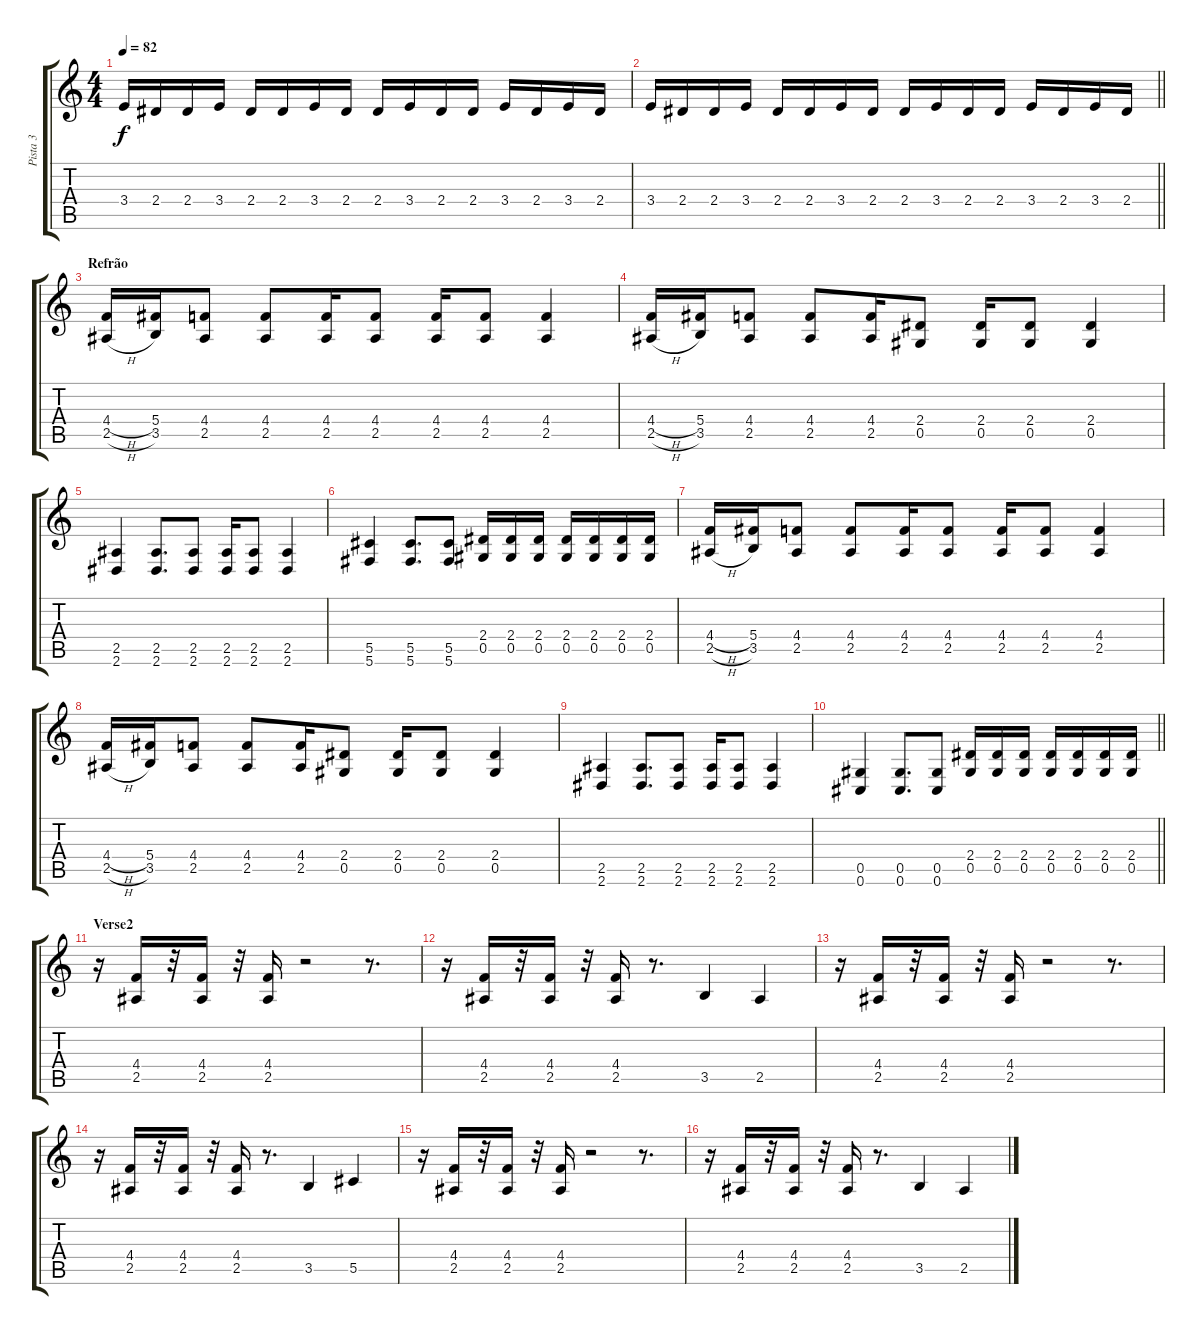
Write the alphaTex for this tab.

\track ("Pista 3" "Pista 3") {instrument distortionguitar}
\staff {score tabs}
\tuning (Eb4 Bb3 Gb3 Db3 Ab2 Db2) {hide}
\ts (4 4)
\tempo 82
\clef g2
\ks c
3.4.16{dy f} 2.4.16 2.4.16 3.4.16 2.4.16 2.4.16 3.4.16 2.4.16 2.4.16 3.4.16 2.4.16 2.4.16 3.4.16 2.4.16 3.4.16 2.4.16 |
\barLineRight lightlight
3.4.16 2.4.16 2.4.16 3.4.16 2.4.16 2.4.16 3.4.16 2.4.16 2.4.16 3.4.16 2.4.16 2.4.16 3.4.16 2.4.16 3.4.16 2.4.16 |
\section ("" "Refrão")
(4.4{h} 2.5{h}).16 (5.4 3.5).16 (4.4 2.5).8 (4.4 2.5).8 (4.4 2.5).16 (4.4 2.5).8 (4.4 2.5).16 (4.4 2.5).8 (4.4 2.5).4 |
(4.4{h} 2.5{h}).16 (5.4 3.5).16 (4.4 2.5).8 (4.4 2.5).8 (4.4 2.5).16 (2.4 0.5).8 (2.4 0.5).16 (2.4 0.5).8 (2.4 0.5).4 |
(2.5 2.6).4 (2.5 2.6).8{d} (2.5 2.6).8 (2.5 2.6).16 (2.5 2.6).8 (2.5 2.6).4 |
(5.5 5.6).4 (5.5 5.6).8{d} (5.5 5.6).8 (2.4 0.5).16 (2.4 0.5).16 (2.4 0.5).16 (2.4 0.5).16 (2.4 0.5).16 (2.4 0.5).16 (2.4 0.5).16 |
(4.4{h} 2.5{h}).16 (5.4 3.5).16 (4.4 2.5).8 (4.4 2.5).8 (4.4 2.5).16 (4.4 2.5).8 (4.4 2.5).16 (4.4 2.5).8 (4.4 2.5).4 |
(4.4{h} 2.5{h}).16 (5.4 3.5).16 (4.4 2.5).8 (4.4 2.5).8 (4.4 2.5).16 (2.4 0.5).8 (2.4 0.5).16 (2.4 0.5).8 (2.4 0.5).4 |
(2.5 2.6).4 (2.5 2.6).8{d} (2.5 2.6).8 (2.5 2.6).16 (2.5 2.6).8 (2.5 2.6).4 |
\barLineRight lightlight
(0.5 0.6).4 (0.5 0.6).8{d} (0.5 0.6).8 (2.4 0.5).16 (2.4 0.5).16 (2.4 0.5).16 (2.4 0.5).16 (2.4 0.5).16 (2.4 0.5).16 (2.4 0.5).16 |
\section ("" "Verse2")
r.16 (4.4 2.5).16 r.32 (4.4 2.5).16 r.32 (4.4 2.5).16 r.2 r.8{d} |
r.16 (4.4 2.5).16 r.32 (4.4 2.5).16 r.32 (4.4 2.5).16 r.8{d} 3.5.4 2.5.4 |
r.16 (4.4 2.5).16 r.32 (4.4 2.5).16 r.32 (4.4 2.5).16 r.2 r.8{d} |
r.16 (4.4 2.5).16 r.32 (4.4 2.5).16 r.32 (4.4 2.5).16 r.8{d} 3.5.4 5.5.4 |
r.16 (4.4 2.5).16 r.32 (4.4 2.5).16 r.32 (4.4 2.5).16 r.2 r.8{d} |
r.16 (4.4 2.5).16 r.32 (4.4 2.5).16 r.32 (4.4 2.5).16 r.8{d} 3.5.4 2.5.4
